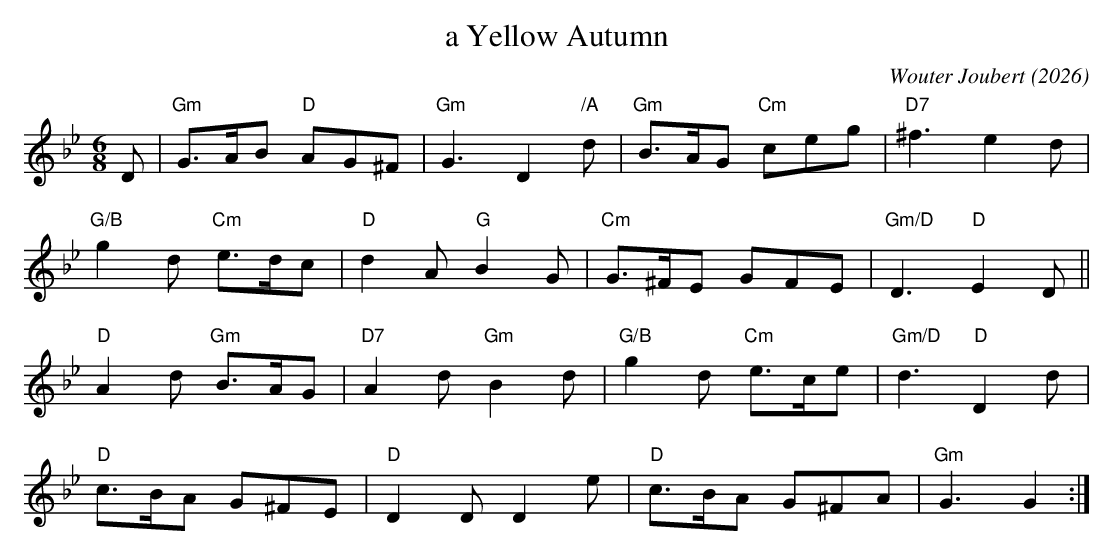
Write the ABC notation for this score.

X:1
T: a Yellow Autumn
C: Wouter Joubert (2026)
M: 6/8
L: 1/8
K: Gm
D |\
"Gm"G>AB "D"AG^F | "Gm"G3 D2"/A"d | "Gm"B>AG "Cm"ceg | "D7"^f3 e2d |
"G/B"g2d "Cm"e>dc | "D"d2A "G"B2G | "Cm"G>^FE GFE | "Gm/D"D3 "D"E2D ||
"D"A2d "Gm"B>AG | "D7"A2d "Gm"B2d | "G/B"g2d "Cm"e>ce | "Gm/D"d3 "D"D2d |
"D"c>BA G^FE | "D"D2D D2e | "D"c>BA G^FA | "Gm"G3 G2 :|
_
